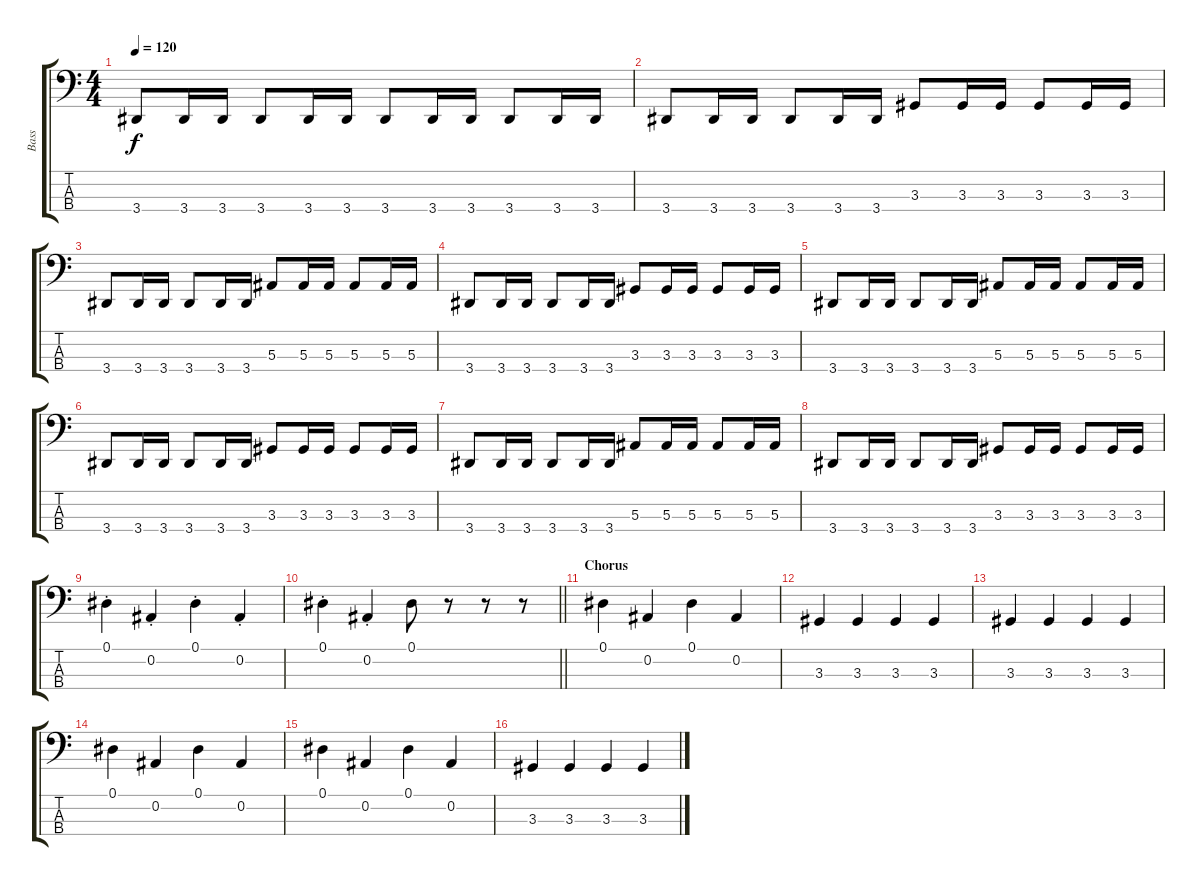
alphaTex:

\track ("Bass" "Bass") {instrument electricbasspick}
\staff {score tabs}
\tuning (Eb2 Bb1 F1 C1) {hide}
\ts (4 4)
\tempo 120
\clef f4
\ks c
3.4.8{dy f} 3.4.16 3.4.16 3.4.8 3.4.16 3.4.16 3.4.8 3.4.16 3.4.16 3.4.8 3.4.16 3.4.16 |
3.4.8 3.4.16 3.4.16 3.4.8 3.4.16 3.4.16 3.3.8 3.3.16 3.3.16 3.3.8 3.3.16 3.3.16 |
3.4.8 3.4.16 3.4.16 3.4.8 3.4.16 3.4.16 5.3.8 5.3.16 5.3.16 5.3.8 5.3.16 5.3.16 |
3.4.8 3.4.16 3.4.16 3.4.8 3.4.16 3.4.16 3.3.8 3.3.16 3.3.16 3.3.8 3.3.16 3.3.16 |
3.4.8 3.4.16 3.4.16 3.4.8 3.4.16 3.4.16 5.3.8 5.3.16 5.3.16 5.3.8 5.3.16 5.3.16 |
3.4.8 3.4.16 3.4.16 3.4.8 3.4.16 3.4.16 3.3.8 3.3.16 3.3.16 3.3.8 3.3.16 3.3.16 |
3.4.8 3.4.16 3.4.16 3.4.8 3.4.16 3.4.16 5.3.8 5.3.16 5.3.16 5.3.8 5.3.16 5.3.16 |
3.4.8 3.4.16 3.4.16 3.4.8 3.4.16 3.4.16 3.3.8 3.3.16 3.3.16 3.3.8 3.3.16 3.3.16 |
0.1{st}.4 0.2{st}.4 0.1{st}.4 0.2{st}.4 |
\barLineRight lightlight
0.1{st}.4 0.2{st}.4 0.1.8 r.8 r.8 r.8 |
\section ("" "Chorus")
0.1.4 0.2.4 0.1.4 0.2.4 |
3.3.4 3.3.4 3.3.4 3.3.4 |
3.3.4 3.3.4 3.3.4 3.3.4 |
0.1.4 0.2.4 0.1.4 0.2.4 |
0.1.4 0.2.4 0.1.4 0.2.4 |
3.3.4 3.3.4 3.3.4 3.3.4
